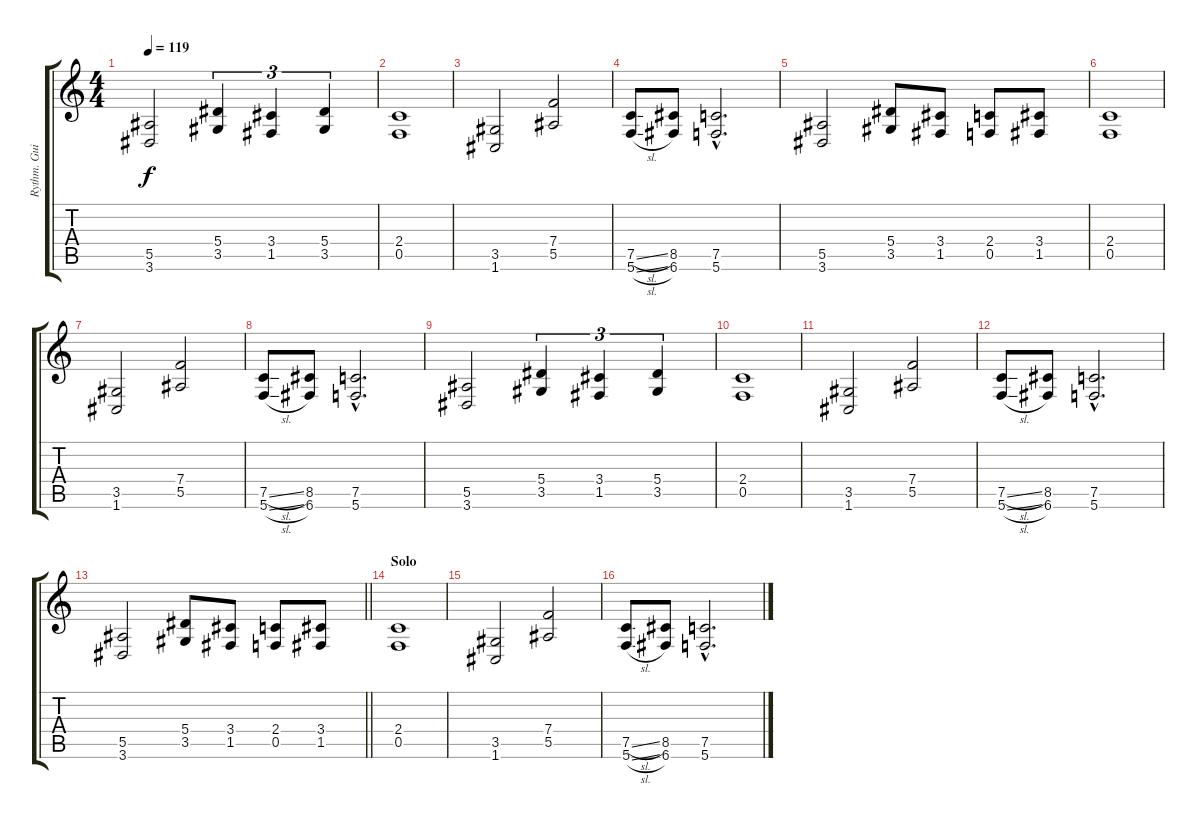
\track ("Rythm. Guitar" "Rythm. Gui") {instrument distortionguitar}
\staff {score tabs}
\tuning (C4 G3 Eb3 Bb2 F2 C2) {hide}
\ts (4 4)
\tempo 119
\clef g2
\ks c
(5.5 3.6).2{dy f} (5.4 3.5).4{tu (3 2)} (3.4 1.5).4{tu (3 2)} (5.4 3.5).4{tu (3 2)} |
(2.4 0.5).1 |
(3.5 1.6).2 (7.4 5.5).2 |
(7.5{sl} 5.6{sl}).8 (8.5 6.6).8 (7.5{hac} 5.6{hac}).2{d} |
(5.5 3.6).2 (5.4 3.5).8 (3.4 1.5).8 (2.4 0.5).8 (3.4 1.5).8 |
(2.4 0.5).1 |
(3.5 1.6).2 (7.4 5.5).2 |
(7.5{sl} 5.6{sl}).8 (8.5 6.6).8 (7.5{hac} 5.6{hac}).2{d} |
(5.5 3.6).2 (5.4 3.5).4{tu (3 2)} (3.4 1.5).4{tu (3 2)} (5.4 3.5).4{tu (3 2)} |
(2.4 0.5).1 |
(3.5 1.6).2 (7.4 5.5).2 |
(7.5{sl} 5.6{sl}).8 (8.5 6.6).8 (7.5{hac} 5.6{hac}).2{d} |
\barLineRight lightlight
(5.5 3.6).2 (5.4 3.5).8 (3.4 1.5).8 (2.4 0.5).8 (3.4 1.5).8 |
\section ("" "Solo")
(2.4 0.5).1 |
(3.5 1.6).2 (7.4 5.5).2 |
(7.5{sl} 5.6{sl}).8 (8.5 6.6).8 (7.5{hac} 5.6{hac}).2{d}
